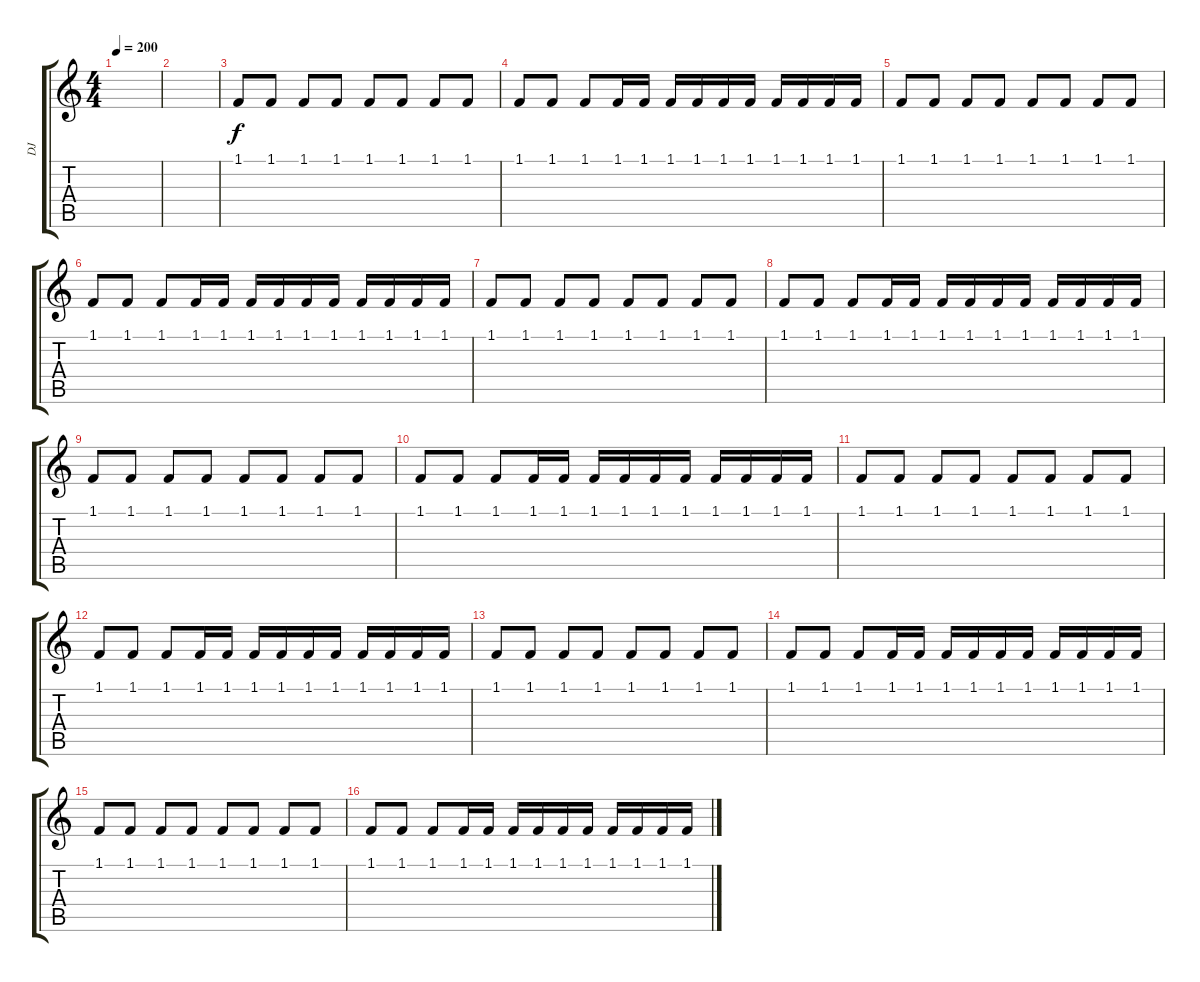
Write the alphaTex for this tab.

\track ("DJ" "DJ") {instrument melodictom}
\staff {score tabs}
\tuning (E4 B3 G3 D3 A2 E2) {hide}
\ts (4 4)
\tempo 200
\clef g2
\ks c
|
|
1.1.8 1.1.8 1.1.8 1.1.8 1.1.8 1.1.8 1.1.8 1.1.8 |
1.1.8 1.1.8 1.1.8 1.1.16 1.1.16 1.1.16 1.1.16 1.1.16 1.1.16 1.1.16 1.1.16 1.1.16 1.1.16 |
1.1.8 1.1.8 1.1.8 1.1.8 1.1.8 1.1.8 1.1.8 1.1.8 |
1.1.8 1.1.8 1.1.8 1.1.16 1.1.16 1.1.16 1.1.16 1.1.16 1.1.16 1.1.16 1.1.16 1.1.16 1.1.16 |
1.1.8 1.1.8 1.1.8 1.1.8 1.1.8 1.1.8 1.1.8 1.1.8 |
1.1.8 1.1.8 1.1.8 1.1.16 1.1.16 1.1.16 1.1.16 1.1.16 1.1.16 1.1.16 1.1.16 1.1.16 1.1.16 |
1.1.8 1.1.8 1.1.8 1.1.8 1.1.8 1.1.8 1.1.8 1.1.8 |
1.1.8 1.1.8 1.1.8 1.1.16 1.1.16 1.1.16 1.1.16 1.1.16 1.1.16 1.1.16 1.1.16 1.1.16 1.1.16 |
1.1.8 1.1.8 1.1.8 1.1.8 1.1.8 1.1.8 1.1.8 1.1.8 |
1.1.8 1.1.8 1.1.8 1.1.16 1.1.16 1.1.16 1.1.16 1.1.16 1.1.16 1.1.16 1.1.16 1.1.16 1.1.16 |
1.1.8 1.1.8 1.1.8 1.1.8 1.1.8 1.1.8 1.1.8 1.1.8 |
1.1.8 1.1.8 1.1.8 1.1.16 1.1.16 1.1.16 1.1.16 1.1.16 1.1.16 1.1.16 1.1.16 1.1.16 1.1.16 |
1.1.8 1.1.8 1.1.8 1.1.8 1.1.8 1.1.8 1.1.8 1.1.8 |
1.1.8 1.1.8 1.1.8 1.1.16 1.1.16 1.1.16 1.1.16 1.1.16 1.1.16 1.1.16 1.1.16 1.1.16 1.1.16
